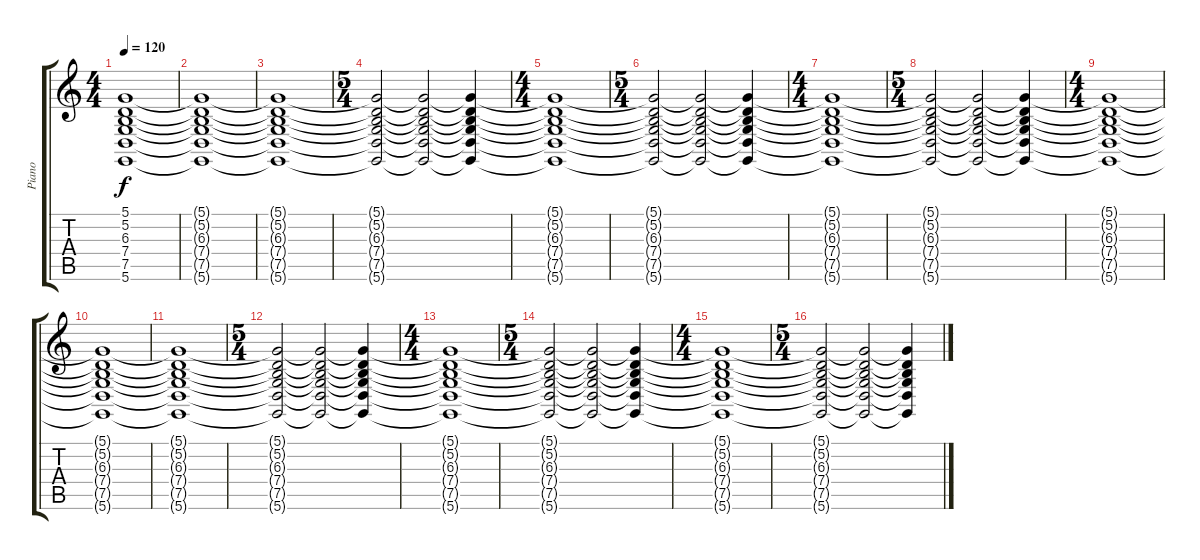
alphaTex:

\track ("Piano" "Piano") {instrument brightacousticpiano}
\staff {score tabs}
\tuning (D4 A3 F3 C3 G2 D2) {hide}
\ts (4 4)
\tempo 120
\clef g2
\ks c
(5.1 5.2 6.3 7.4 7.5 5.6).1{dy f volume 5 instrument choiraahs} |
(5.1{t} 5.2{t} 6.3{t} 7.4{t} 7.5{t} 5.6{t}).1 |
(5.1{t} 5.2{t} 6.3{t} 7.4{t} 7.5{t} 5.6{t}).1 |
\ts (5 4)
(5.1{t} 5.2{t} 6.3{t} 7.4{t} 7.5{t} 5.6{t}).2 (5.1{t} 5.2{t} 6.3{t} 7.4{t} 7.5{t} 5.6{t}).2 (5.1{t} 5.2{t} 6.3{t} 7.4{t} 7.5{t} 5.6{t}).4 |
\ts (4 4)
(5.1{t} 5.2{t} 6.3{t} 7.4{t} 7.5{t} 5.6{t}).1 |
\ts (5 4)
(5.1{t} 5.2{t} 6.3{t} 7.4{t} 7.5{t} 5.6{t}).2 (5.1{t} 5.2{t} 6.3{t} 7.4{t} 7.5{t} 5.6{t}).2 (5.1{t} 5.2{t} 6.3{t} 7.4{t} 7.5{t} 5.6{t}).4 |
\ts (4 4)
(5.1{t} 5.2{t} 6.3{t} 7.4{t} 7.5{t} 5.6{t}).1 |
\ts (5 4)
(5.1{t} 5.2{t} 6.3{t} 7.4{t} 7.5{t} 5.6{t}).2 (5.1{t} 5.2{t} 6.3{t} 7.4{t} 7.5{t} 5.6{t}).2 (5.1{t} 5.2{t} 6.3{t} 7.4{t} 7.5{t} 5.6{t}).4 |
\ts (4 4)
(5.1{t} 5.2{t} 6.3{t} 7.4{t} 7.5{t} 5.6{t}).1 |
(5.1{t} 5.2{t} 6.3{t} 7.4{t} 7.5{t} 5.6{t}).1 |
(5.1{t} 5.2{t} 6.3{t} 7.4{t} 7.5{t} 5.6{t}).1 |
\ts (5 4)
(5.1{t} 5.2{t} 6.3{t} 7.4{t} 7.5{t} 5.6{t}).2 (5.1{t} 5.2{t} 6.3{t} 7.4{t} 7.5{t} 5.6{t}).2 (5.1{t} 5.2{t} 6.3{t} 7.4{t} 7.5{t} 5.6{t}).4 |
\ts (4 4)
(5.1{t} 5.2{t} 6.3{t} 7.4{t} 7.5{t} 5.6{t}).1 |
\ts (5 4)
(5.1{t} 5.2{t} 6.3{t} 7.4{t} 7.5{t} 5.6{t}).2 (5.1{t} 5.2{t} 6.3{t} 7.4{t} 7.5{t} 5.6{t}).2 (5.1{t} 5.2{t} 6.3{t} 7.4{t} 7.5{t} 5.6{t}).4 |
\ts (4 4)
(5.1{t} 5.2{t} 6.3{t} 7.4{t} 7.5{t} 5.6{t}).1 |
\ts (5 4)
(5.1{t} 5.2{t} 6.3{t} 7.4{t} 7.5{t} 5.6{t}).2 (5.1{t} 5.2{t} 6.3{t} 7.4{t} 7.5{t} 5.6{t}).2 (5.1{t} 5.2{t} 6.3{t} 7.4{t} 7.5{t} 5.6{t}).4
